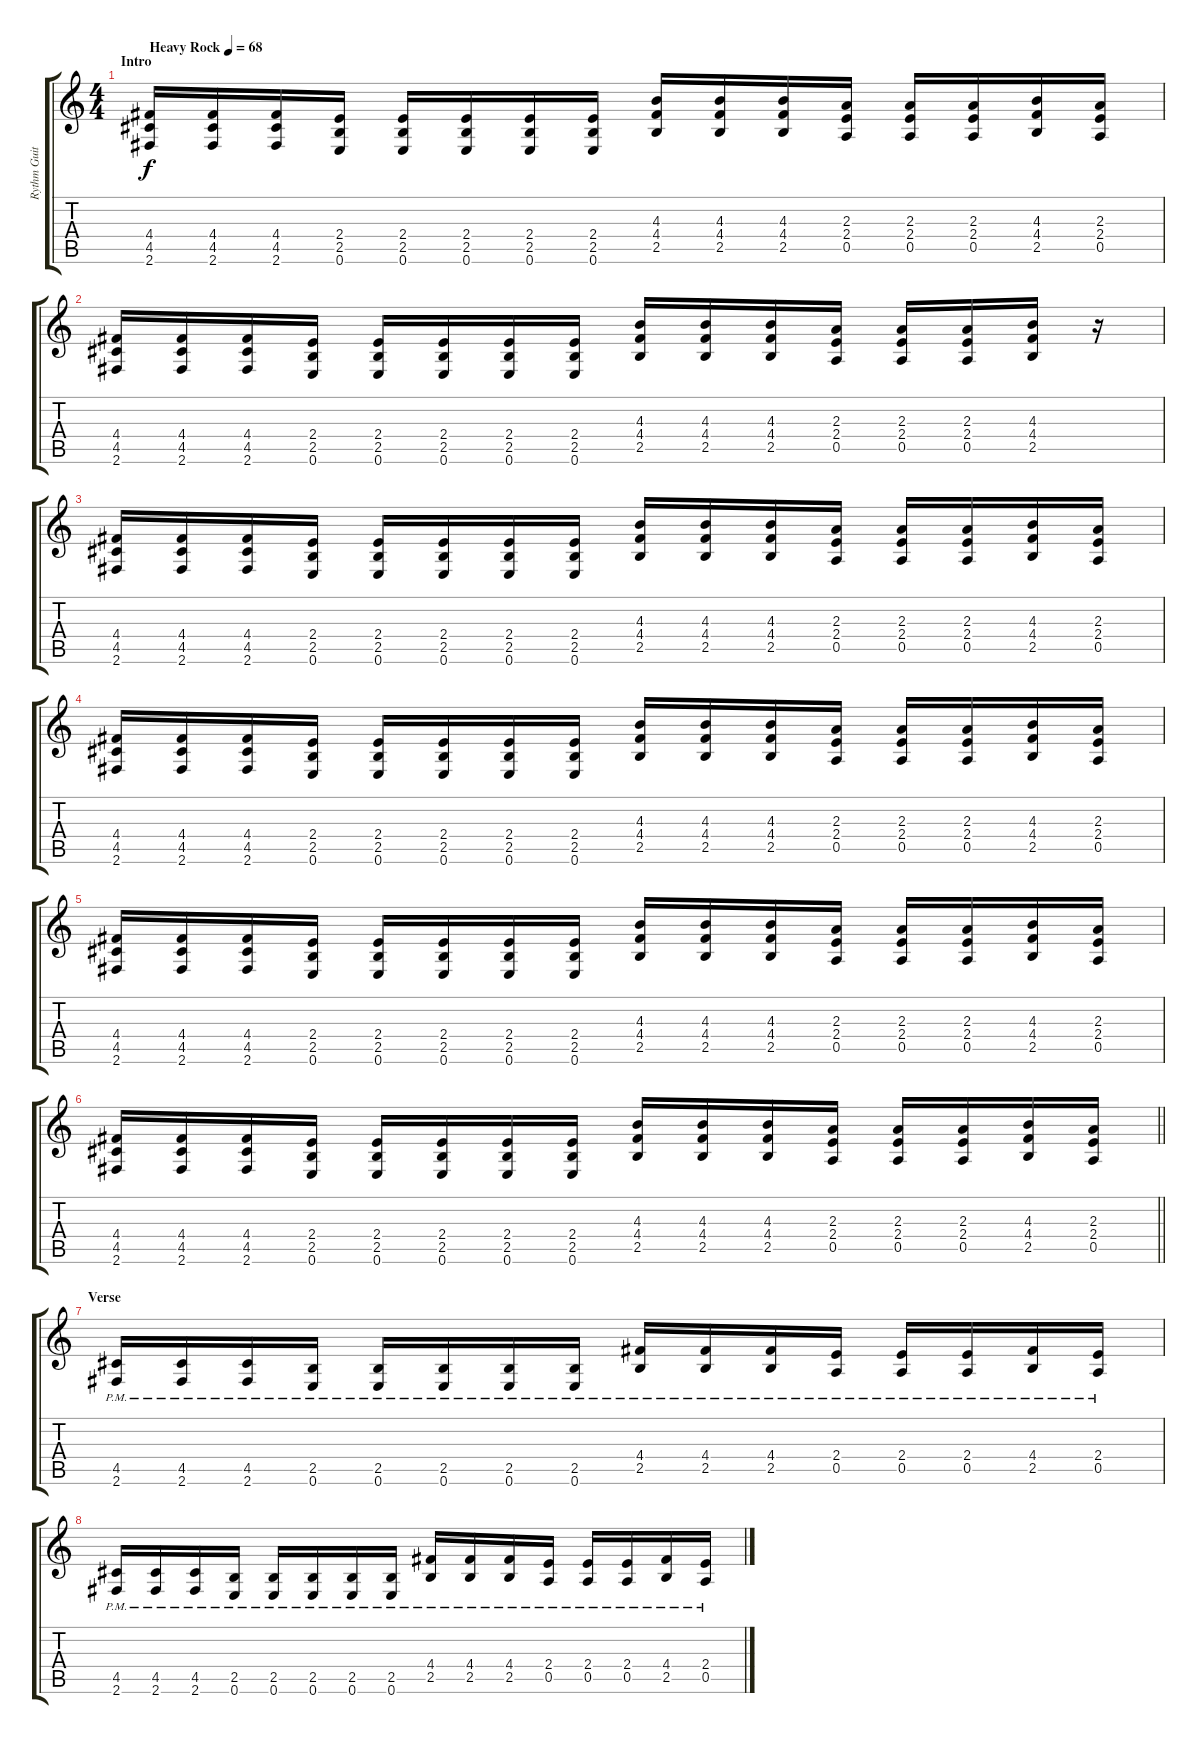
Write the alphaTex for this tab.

\track ("Rythm Guitar" "Rythm Guit") {instrument distortionguitar}
\staff {score tabs}
\tuning (E4 B3 G3 D3 A2 E2) {hide}
\ts (4 4)
\section ("" "Intro")
\tempo (68 "Heavy Rock")
\clef g2
\ks c
(4.4 4.5 2.6).16{dy f instrument electricguitarclean} (4.4 4.5 2.6).16 (4.4 4.5 2.6).16 (2.4 2.5 0.6).16 (2.4 2.5 0.6).16 (2.4 2.5 0.6).16 (2.4 2.5 0.6).16 (2.4 2.5 0.6).16 (4.3 4.4 2.5).16 (4.3 4.4 2.5).16 (4.3 4.4 2.5).16 (2.3 2.4 0.5).16 (2.3 2.4 0.5).16 (2.3 2.4 0.5).16 (4.3 4.4 2.5).16 (2.3 2.4 0.5).16 |
(4.4 4.5 2.6).16 (4.4 4.5 2.6).16 (4.4 4.5 2.6).16 (2.4 2.5 0.6).16 (2.4 2.5 0.6).16 (2.4 2.5 0.6).16 (2.4 2.5 0.6).16 (2.4 2.5 0.6).16 (4.3 4.4 2.5).16 (4.3 4.4 2.5).16 (4.3 4.4 2.5).16 (2.3 2.4 0.5).16 (2.3 2.4 0.5).16 (2.3 2.4 0.5).16 (4.3 4.4 2.5).16 r.16 |
(4.4 4.5 2.6).16{instrument distortionguitar} (4.4 4.5 2.6).16 (4.4 4.5 2.6).16 (2.4 2.5 0.6).16 (2.4 2.5 0.6).16 (2.4 2.5 0.6).16 (2.4 2.5 0.6).16 (2.4 2.5 0.6).16 (4.3 4.4 2.5).16 (4.3 4.4 2.5).16 (4.3 4.4 2.5).16 (2.3 2.4 0.5).16 (2.3 2.4 0.5).16 (2.3 2.4 0.5).16 (4.3 4.4 2.5).16 (2.3 2.4 0.5).16 |
(4.4 4.5 2.6).16 (4.4 4.5 2.6).16 (4.4 4.5 2.6).16 (2.4 2.5 0.6).16 (2.4 2.5 0.6).16 (2.4 2.5 0.6).16 (2.4 2.5 0.6).16 (2.4 2.5 0.6).16 (4.3 4.4 2.5).16 (4.3 4.4 2.5).16 (4.3 4.4 2.5).16 (2.3 2.4 0.5).16 (2.3 2.4 0.5).16 (2.3 2.4 0.5).16 (4.3 4.4 2.5).16 (2.3 2.4 0.5).16 |
(4.4 4.5 2.6).16 (4.4 4.5 2.6).16 (4.4 4.5 2.6).16 (2.4 2.5 0.6).16 (2.4 2.5 0.6).16 (2.4 2.5 0.6).16 (2.4 2.5 0.6).16 (2.4 2.5 0.6).16 (4.3 4.4 2.5).16 (4.3 4.4 2.5).16 (4.3 4.4 2.5).16 (2.3 2.4 0.5).16 (2.3 2.4 0.5).16 (2.3 2.4 0.5).16 (4.3 4.4 2.5).16 (2.3 2.4 0.5).16 |
\barLineRight lightlight
(4.4 4.5 2.6).16 (4.4 4.5 2.6).16 (4.4 4.5 2.6).16 (2.4 2.5 0.6).16 (2.4 2.5 0.6).16 (2.4 2.5 0.6).16 (2.4 2.5 0.6).16 (2.4 2.5 0.6).16 (4.3 4.4 2.5).16 (4.3 4.4 2.5).16 (4.3 4.4 2.5).16 (2.3 2.4 0.5).16 (2.3 2.4 0.5).16 (2.3 2.4 0.5).16 (4.3 4.4 2.5).16 (2.3 2.4 0.5).16 |
\section ("" "Verse")
(4.5{pm} 2.6{pm}).16 (4.5{pm} 2.6{pm}).16 (4.5{pm} 2.6{pm}).16 (2.5{pm} 0.6{pm}).16 (2.5{pm} 0.6{pm}).16 (2.5{pm} 0.6{pm}).16 (2.5{pm} 0.6{pm}).16 (2.5{pm} 0.6{pm}).16 (4.4{pm} 2.5{pm}).16 (4.4{pm} 2.5{pm}).16 (4.4{pm} 2.5{pm}).16 (2.4{pm} 0.5{pm}).16 (2.4{pm} 0.5{pm}).16 (2.4{pm} 0.5{pm}).16 (4.4{pm} 2.5{pm}).16 (2.4{pm} 0.5{pm}).16 |
(4.5{pm} 2.6{pm}).16 (4.5{pm} 2.6{pm}).16 (4.5{pm} 2.6{pm}).16 (2.5{pm} 0.6{pm}).16 (2.5{pm} 0.6{pm}).16 (2.5{pm} 0.6{pm}).16 (2.5{pm} 0.6{pm}).16 (2.5{pm} 0.6{pm}).16 (4.4{pm} 2.5{pm}).16 (4.4{pm} 2.5{pm}).16 (4.4{pm} 2.5{pm}).16 (2.4{pm} 0.5{pm}).16 (2.4{pm} 0.5{pm}).16 (2.4{pm} 0.5{pm}).16 (4.4{pm} 2.5{pm}).16 (2.4{pm} 0.5{pm}).16
